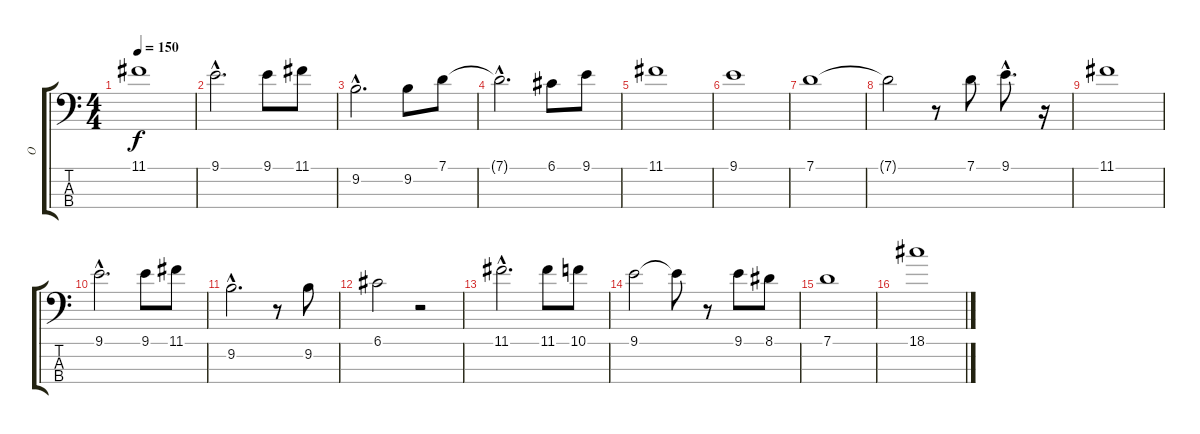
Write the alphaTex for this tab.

\track ("O" "O") {instrument electricbasspick}
\staff {score tabs}
\tuning (G2 D2 A1 E1) {hide}
\ts (4 4)
\tempo 150
\clef f4
\ks c
11.1.1{dy f instrument electricbasspick} |
9.1{hac}.2{d} 9.1.8 11.1.8 |
9.2{hac}.2{d} 9.2.8 7.1.8 |
7.1{hac t}.2{d} 6.1.8 9.1.8 |
11.1.1 |
9.1.1 |
7.1.1 |
7.1{t}.2 r.8 7.1.8 9.1{hac}.8{d} r.16 |
11.1.1 |
9.1{hac}.2{d} 9.1.8 11.1.8 |
9.2{hac}.2{d} r.8 9.2.8 |
6.1.2 r.2 |
11.1{hac}.2{d} 11.1.8 10.1.8 |
9.1.2 9.1{t}.8 r.8 9.1.8 8.1.8 |
7.1.1 |
18.1.1
